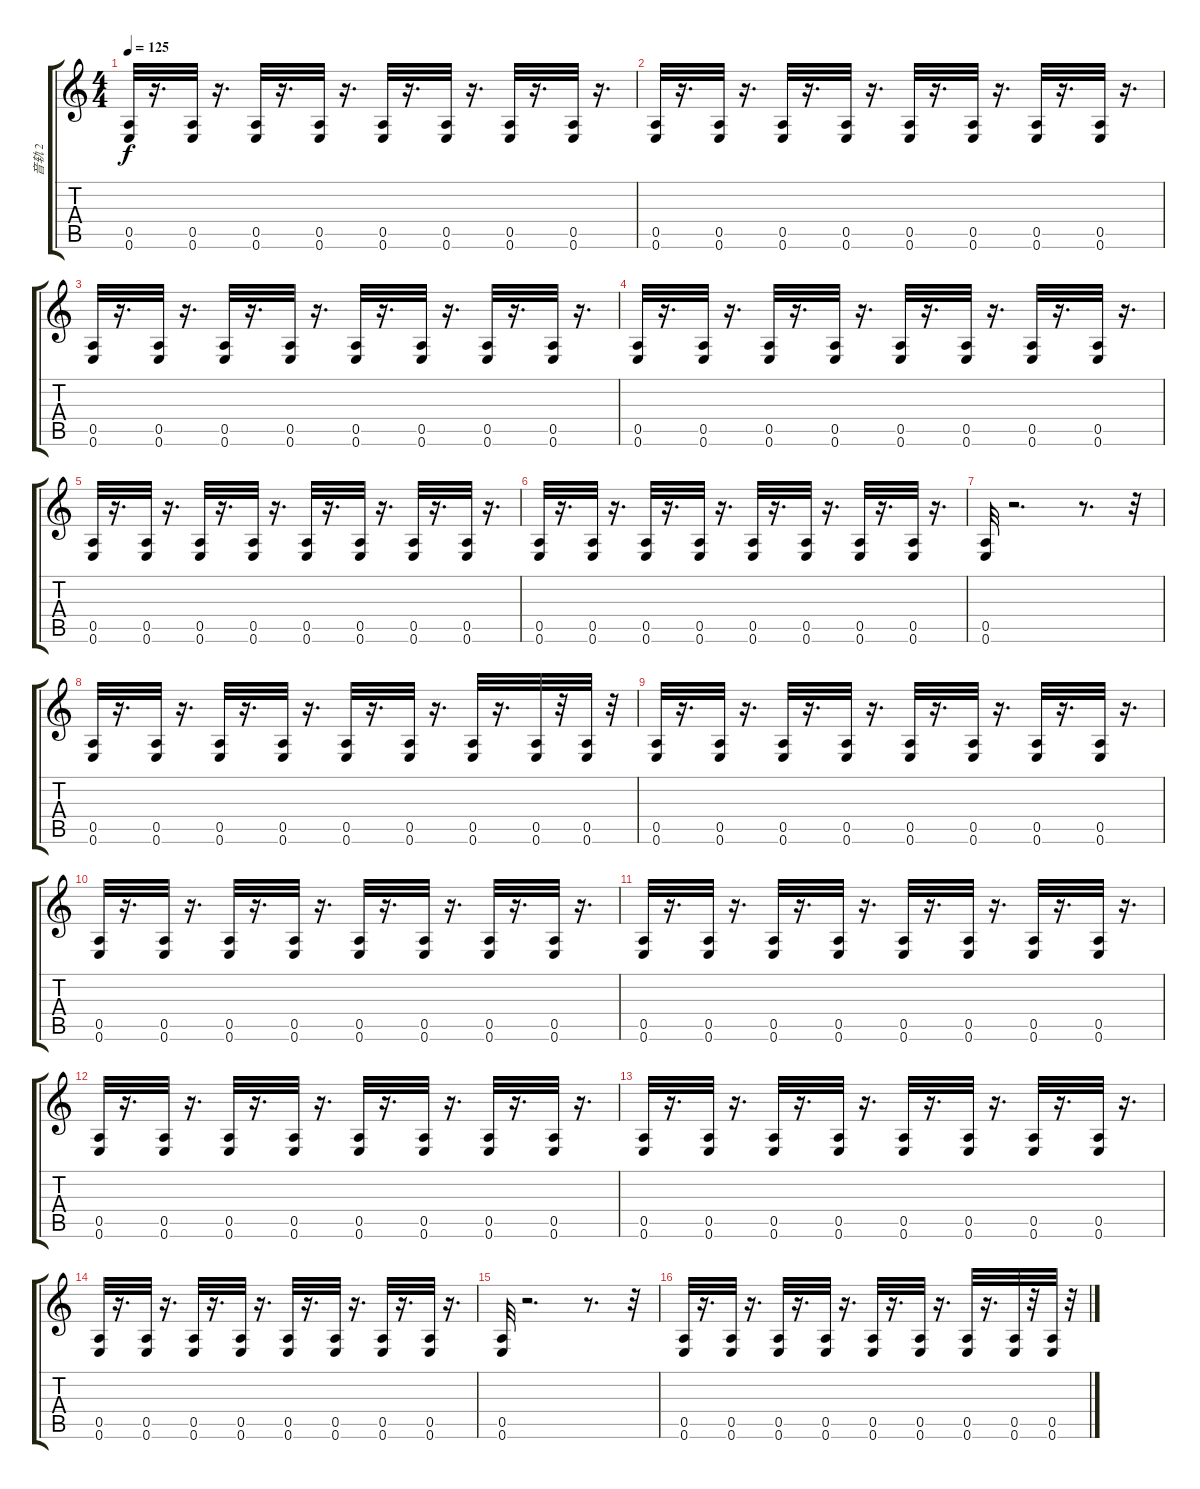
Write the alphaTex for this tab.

\track ("音轨 2" "音轨 2") {instrument distortionguitar}
\staff {score tabs}
\tuning (E4 B3 G3 D3 A2 E2) {hide}
\ts (4 4)
\tempo 125
\clef g2
\ks c
(0.5 0.6).32{dy f} r.16{d} (0.5 0.6).32 r.16{d} (0.5 0.6).32 r.16{d} (0.5 0.6).32 r.16{d} (0.5 0.6).32 r.16{d} (0.5 0.6).32 r.16{d} (0.5 0.6).32 r.16{d} (0.5 0.6).32 r.16{d} |
(0.5 0.6).32 r.16{d} (0.5 0.6).32 r.16{d} (0.5 0.6).32 r.16{d} (0.5 0.6).32 r.16{d} (0.5 0.6).32 r.16{d} (0.5 0.6).32 r.16{d} (0.5 0.6).32 r.16{d} (0.5 0.6).32 r.16{d} |
(0.5 0.6).32 r.16{d} (0.5 0.6).32 r.16{d} (0.5 0.6).32 r.16{d} (0.5 0.6).32 r.16{d} (0.5 0.6).32 r.16{d} (0.5 0.6).32 r.16{d} (0.5 0.6).32 r.16{d} (0.5 0.6).32 r.16{d} |
(0.5 0.6).32 r.16{d} (0.5 0.6).32 r.16{d} (0.5 0.6).32 r.16{d} (0.5 0.6).32 r.16{d} (0.5 0.6).32 r.16{d} (0.5 0.6).32 r.16{d} (0.5 0.6).32 r.16{d} (0.5 0.6).32 r.16{d} |
(0.5 0.6).32 r.16{d} (0.5 0.6).32 r.16{d} (0.5 0.6).32 r.16{d} (0.5 0.6).32 r.16{d} (0.5 0.6).32 r.16{d} (0.5 0.6).32 r.16{d} (0.5 0.6).32 r.16{d} (0.5 0.6).32 r.16{d} |
(0.5 0.6).32 r.16{d} (0.5 0.6).32 r.16{d} (0.5 0.6).32 r.16{d} (0.5 0.6).32 r.16{d} (0.5 0.6).32 r.16{d} (0.5 0.6).32 r.16{d} (0.5 0.6).32 r.16{d} (0.5 0.6).32 r.16{d} |
(0.5 0.6).32 r.2{d} r.8{d} r.32 |
(0.5 0.6).32 r.16{d} (0.5 0.6).32 r.16{d} (0.5 0.6).32 r.16{d} (0.5 0.6).32 r.16{d} (0.5 0.6).32 r.16{d} (0.5 0.6).32 r.16{d} (0.5 0.6).32 r.16{d} (0.5 0.6).32 r.32 (0.5 0.6).32 r.32 |
(0.5 0.6).32 r.16{d} (0.5 0.6).32 r.16{d} (0.5 0.6).32 r.16{d} (0.5 0.6).32 r.16{d} (0.5 0.6).32 r.16{d} (0.5 0.6).32 r.16{d} (0.5 0.6).32 r.16{d} (0.5 0.6).32 r.16{d} |
(0.5 0.6).32 r.16{d} (0.5 0.6).32 r.16{d} (0.5 0.6).32 r.16{d} (0.5 0.6).32 r.16{d} (0.5 0.6).32 r.16{d} (0.5 0.6).32 r.16{d} (0.5 0.6).32 r.16{d} (0.5 0.6).32 r.16{d} |
(0.5 0.6).32 r.16{d} (0.5 0.6).32 r.16{d} (0.5 0.6).32 r.16{d} (0.5 0.6).32 r.16{d} (0.5 0.6).32 r.16{d} (0.5 0.6).32 r.16{d} (0.5 0.6).32 r.16{d} (0.5 0.6).32 r.16{d} |
(0.5 0.6).32 r.16{d} (0.5 0.6).32 r.16{d} (0.5 0.6).32 r.16{d} (0.5 0.6).32 r.16{d} (0.5 0.6).32 r.16{d} (0.5 0.6).32 r.16{d} (0.5 0.6).32 r.16{d} (0.5 0.6).32 r.16{d} |
(0.5 0.6).32 r.16{d} (0.5 0.6).32 r.16{d} (0.5 0.6).32 r.16{d} (0.5 0.6).32 r.16{d} (0.5 0.6).32 r.16{d} (0.5 0.6).32 r.16{d} (0.5 0.6).32 r.16{d} (0.5 0.6).32 r.16{d} |
(0.5 0.6).32 r.16{d} (0.5 0.6).32 r.16{d} (0.5 0.6).32 r.16{d} (0.5 0.6).32 r.16{d} (0.5 0.6).32 r.16{d} (0.5 0.6).32 r.16{d} (0.5 0.6).32 r.16{d} (0.5 0.6).32 r.16{d} |
(0.5 0.6).32 r.2{d} r.8{d} r.32 |
(0.5 0.6).32 r.16{d} (0.5 0.6).32 r.16{d} (0.5 0.6).32 r.16{d} (0.5 0.6).32 r.16{d} (0.5 0.6).32 r.16{d} (0.5 0.6).32 r.16{d} (0.5 0.6).32 r.16{d} (0.5 0.6).32 r.32 (0.5 0.6).32 r.32
